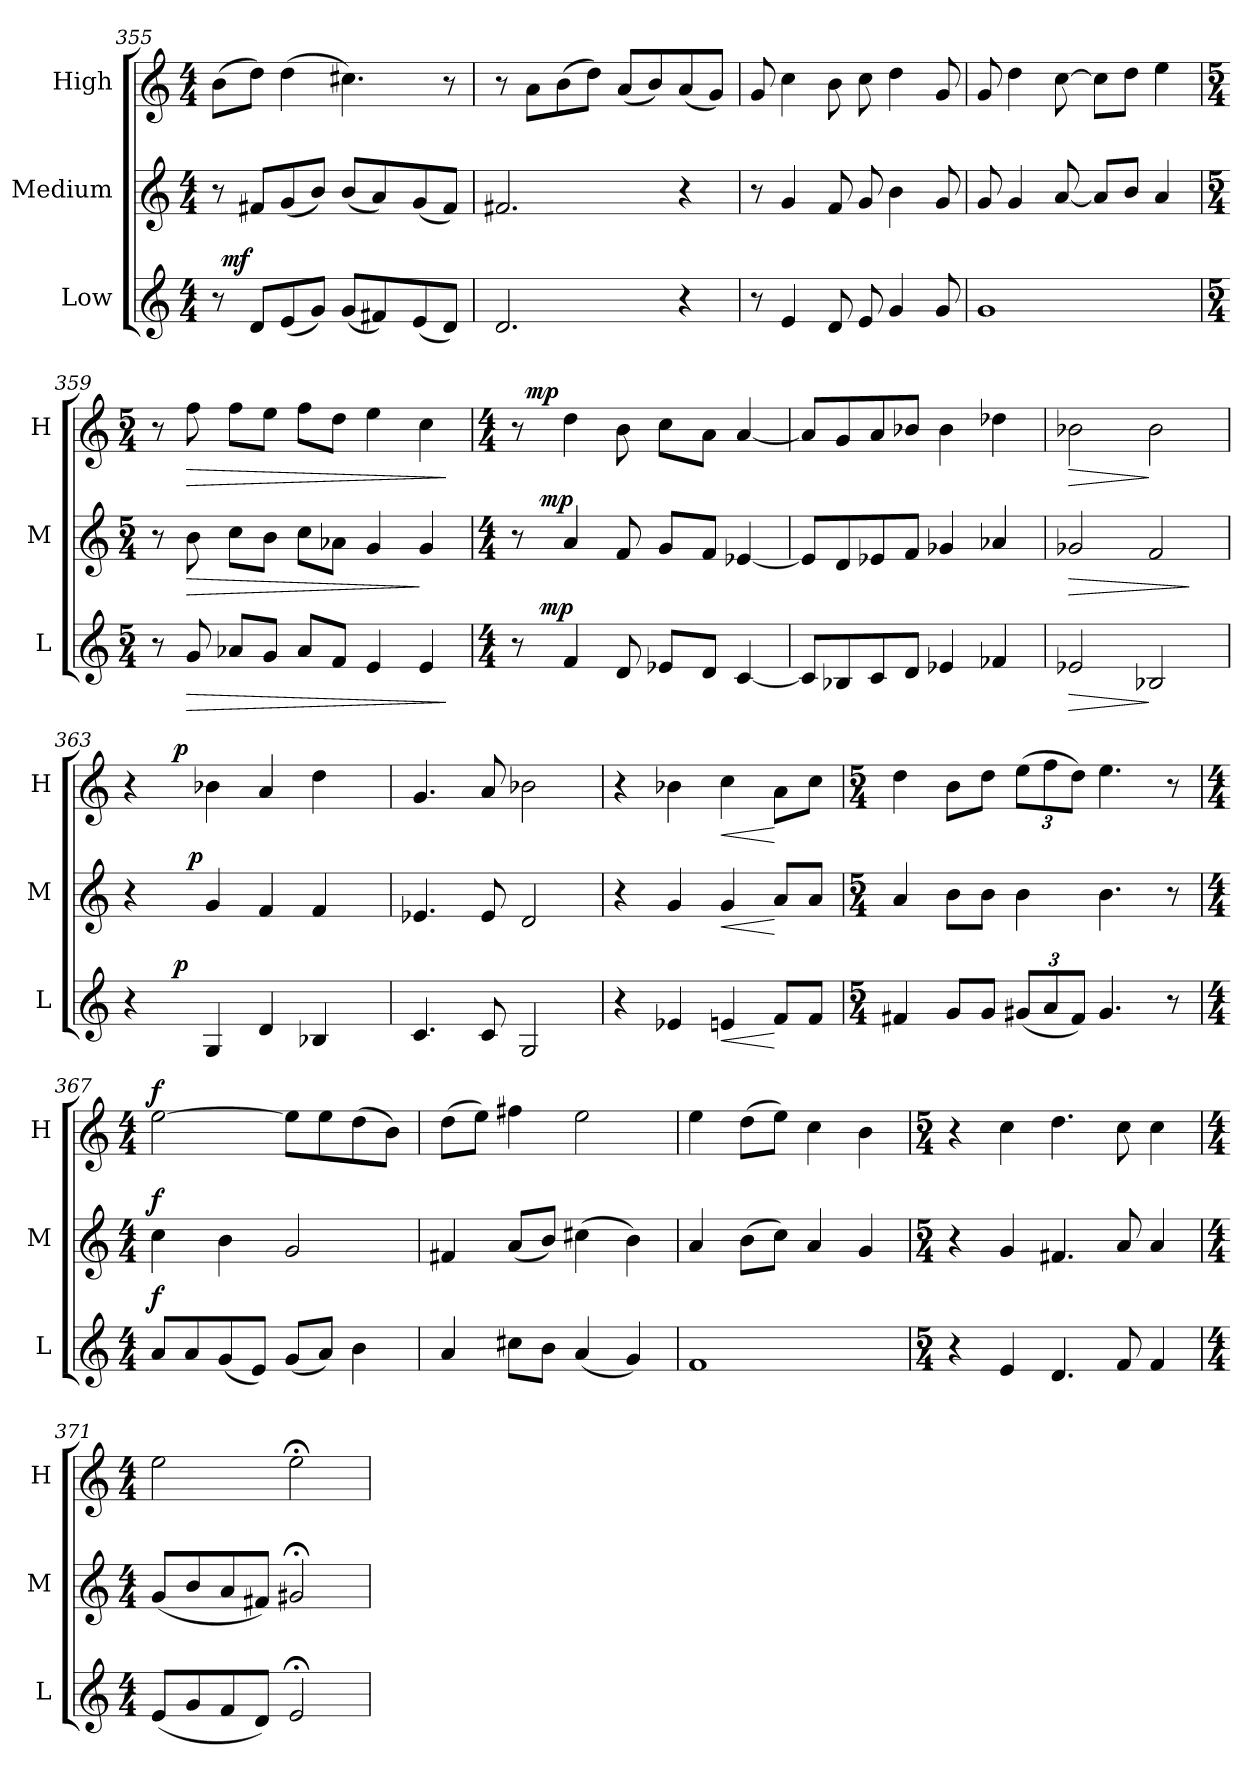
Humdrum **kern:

**kern	**dynam	**kern	**dynam	**kern	**dynam
*part3	*part3	*part2	*part2	*part1	*part1
*staff3	*staff3	*staff2	*staff2	*staff1	*staff1
*I"Low	*	*I"Medium	*	*I"High	*
*I'L	*	*I'M	*	*I'H	*
*clefG2	*	*clefG2	*	*clefG2	*
*k[]	*	*k[]	*	*k[]	*
*C:	*	*C:	*	*C:	*
*M4/4	*	*M4/4	*	*M4/4	*
=355	=355	=355	=355	=355	=355
*^	*	*	*	*	*
8r	48ryy	.	8r	.	(>8b\L	.
!	!	!LO:DY:a	!	!	!	!
.	3%2ryy	mf	.	.	.	.
8d/L	.	.	8f#X/L	.	8dd\J)	.
(<8e/	.	.	(<8g/	.	(>4dd\	.
8g/J)	.	.	8b/J)	.	.	.
(<8g/L	.	.	(<8b/L	.	4.cc#X\)	.
8f#X/)	.	.	8a/)	.	.	.
.	6...ryy	.	.	.	.	.
(<8e/	.	.	(<8g/	.	.	.
8d/J)	.	.	8f#/J)	.	8r	.
*v	*v	*	*	*	*	*
=356	=356	=356	=356	=356	=356
2.d/	.	2.f#X/	.	8r	.
.	.	.	.	8a\L	.
.	.	.	.	(>8b\	.
.	.	.	.	8dd\J)	.
.	.	.	.	(<8a/L	.
.	.	.	.	8b/)	.
4r	.	4r	.	(<8a/	.
.	.	.	.	8g/J)	.
!!LO:PB:g=z
=357	=357	=357	=357	=357	=357
8r	.	8r	.	8g/	.
4e/	.	4g/	.	4cc\	.
8d/	.	8f/	.	8b\	.
8e/	.	8g/	.	8cc\	.
4g/	.	4b\	.	4dd\	.
8g/	.	8g/	.	8g/	.
=358	=358	=358	=358	=358	=358
1g	.	8g/	.	8g/	.
.	.	4g/	.	4dd\	.
.	.	[<8a/	.	[>8cc\	.
.	.	8a/L]	.	8cc\L]	.
.	.	8b/J	.	8dd\J	.
.	.	4a/	.	4ee\	.
=359	=359	=359	=359	=359	=359
*M5/4	*	*M5/4	*	*M5/4	*
8r	.	8r	.	8r	.
!	!LO:HP:b	!	!LO:HP:b	!	!LO:HP:b
8g/	>	8b\	>	8ff\	>
8a-X/L	.	8cc\L	.	8ff\L	.
8g/J	.	8b\J	.	8ee\J	.
8a-/L	.	8cc\L	.	8ff\L	.
8f/J	.	8a-X\J	.	8dd\J	.
4e/	.	4g/	.	4ee\	.
4e/	.	4g/	]	4cc\	.
.	]	.	.	.	]
!!LO:LB:g=z
=360	=360	=360	=360	=360	=360
*M4/4	*	*M4/4	*	*M4/4	*
*^	*	*^	*	*^	*
8r	16ryy	.	8r	16ryy	.	8r	32ryy	.
!	!	!	!	!	!	!	!	!LO:DY:a
.	.	.	.	.	.	.	2ryy	mp
!	!	!LO:DY:a	!	!	!LO:DY:a	!	!	!
.	2...ryy	mp	.	2...ryy	mp	.	.	.
4f/	.	.	4a/	.	.	4dd\	.	.
8d/	.	.	8f/	.	.	8b\	.	.
8e-X/L	.	.	8g/L	.	.	8cc\L	.	.
.	.	.	.	.	.	.	4...ryy	.
8d/J	.	.	8f/J	.	.	8a\J	.	.
[<4c/	.	.	[<4e-X/	.	.	[<4a/	.	.
*v	*v	*	*	*	*	*v	*v	*
*	*	*v	*v	*	*	*
=361	=361	=361	=361	=361	=361
8c/L]	.	8e-/L]	.	8a/L]	.
8B-X/	.	8d/	.	8g/	.
8c/	.	8e-X/	.	8a/	.
8d/J	.	8f/J	.	8b-X/J	.
4e-X/	.	4g-X/	.	4b-\	.
4f-X/	.	4a-X/	.	4dd-X\	.
=362	=362	=362	=362	=362	=362
!	!LO:HP:b	!	!LO:HP:b	!	!LO:HP:b
2e-X/	>	2g-X/	>	2b-X\	>
2B-X/	]	2f/	.	2b-\	]
.	.	.	]	.	.
=363	=363	=363	=363	=363	=363
*^	*	*^	*	*^	*
4r	6ryy	.	4r	6ryy	.	4r	6ryy	.
.	96ryy	.	.	24ryy	.	.	96ryy	.
!	!	!LO:DY:a	!	!	!	!	!	!LO:DY:a
.	3%2ryy	p	.	.	.	.	3%2ryy	p
!	!	!	!	!	!LO:DY:a	!	!	!
.	.	.	.	3%2ryy	p	.	.	.
4G/	.	.	4g/	.	.	4b-X\	.	.
4d/	.	.	4f/	.	.	4a/	.	.
4B-X/	.	.	4f/	.	.	4dd\	.	.
.	12...ryy	.	.	.	.	.	12...ryy	.
.	.	.	.	12.ryy	.	.	.	.
*v	*v	*	*	*	*	*v	*v	*
*	*	*v	*v	*	*	*
=364	=364	=364	=364	=364	=364
4.c/	.	4.e-X/	.	4.g/	.
8c/	.	8e-/	.	8a/	.
2G/	.	2d/	.	2b-X\	.
!!LO:LB:g=z
=365	=365	=365	=365	=365	=365
4r	.	4r	.	4r	.
4e-X/	.	4g/	.	4b-X\	.
!	!LO:HP:b	!	!LO:HP:b	!	!LO:HP:b
4en/	<	4g/	<	4cc\	<
8f/L	[	8a/L	[	8a\L	[
8f/J	.	8a/J	.	8cc\J	.
=366	=366	=366	=366	=366	=366
*M5/4	*	*M5/4	*	*M5/4	*
4f#X/	.	4a/	.	4dd\	.
8g/L	.	8b\L	.	8b\L	.
8g/J	.	8b\J	.	8dd\J	.
*Xbrackettup	*	*	*	*Xbrackettup	*
(<12g#X/L	.	4b\	.	(>12ee\L	.
12a/	.	.	.	12ff\	.
12f#/J)	.	.	.	12dd\J)	.
4.g#/	.	4.b\	.	4.ee\	.
8r	.	8r	.	8r	.
=367	=367	=367	=367	=367	=367
*M4/4	*	*M4/4	*	*M4/4	*
!	!LO:DY:a	!	!LO:DY:a	!	!LO:DY:a
8a/L	f	4cc\	f	[>2ee\	f
8a/	.	.	.	.	.
(<8g/	.	4b\	.	.	.
8e/J)	.	.	.	.	.
(<8g/L	.	2g/	.	8ee\L]	.
8a/J)	.	.	.	8ee\	.
4b\	.	.	.	(>8dd\	.
.	.	.	.	8b\J)	.
=368	=368	=368	=368	=368	=368
4a/	.	4f#X/	.	(>8dd\L	.
.	.	.	.	8ee\J)	.
8cc#X\L	.	(<8a/L	.	4ff#X\	.
8b\J	.	8b/J)	.	.	.
(<4a/	.	(>4cc#X\	.	2ee\	.
4g/)	.	4b\)	.	.	.
!!LO:LB:g=z
=369	=369	=369	=369	=369	=369
1f	.	4a/	.	4ee\	.
.	.	(>8b\L	.	(>8dd\L	.
.	.	8cc\J)	.	8ee\J)	.
.	.	4a/	.	4cc\	.
.	.	4g/	.	4b\	.
=370	=370	=370	=370	=370	=370
*M5/4	*	*M5/4	*	*M5/4	*
4r	.	4r	.	4r	.
4e/	.	4g/	.	4cc\	.
4.d/	.	4.f#X/	.	4.dd\	.
8f/	.	8a/	.	8cc\	.
4f/	.	4a/	.	4cc\	.
=371	=371	=371	=371	=371	=371
*M4/4	*	*M4/4	*	*M4/4	*
(<8e/L	.	(<8g/L	.	2ee\	.
8g/	.	8b/	.	.	.
8f/	.	8a/	.	.	.
8d/J)	.	8f#X/J)	.	.	.
2e;/	.	2g#X;/	.	2ee;<\	.
=!	=!	=!	=!	=!	=!
*-	*-	*-	*-	*-	*-
